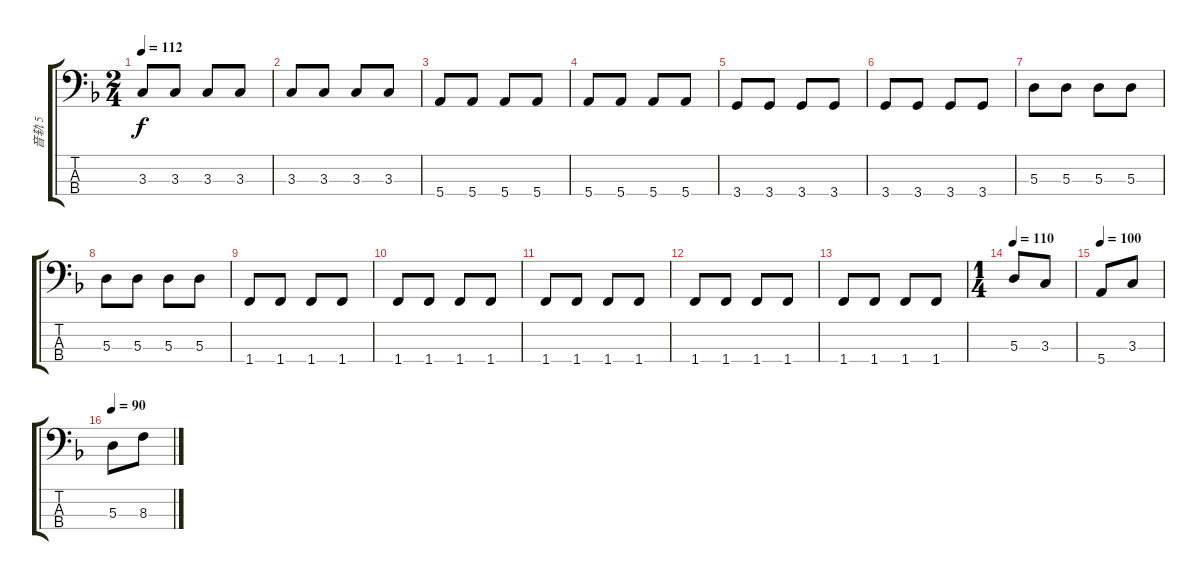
\track ("音轨 5" "音轨 5") {instrument electricbassfinger}
\staff {score tabs}
\tuning (G2 D2 A1 E1) {hide}
\ts (2 4)
\tempo 112
\clef f4
\ks f
3.3.8{dy f} 3.3.8 3.3.8 3.3.8 |
3.3.8 3.3.8 3.3.8 3.3.8 |
5.4.8 5.4.8 5.4.8 5.4.8 |
5.4.8 5.4.8 5.4.8 5.4.8 |
3.4.8 3.4.8 3.4.8 3.4.8 |
3.4.8 3.4.8 3.4.8 3.4.8 |
5.3.8 5.3.8 5.3.8 5.3.8 |
5.3.8 5.3.8 5.3.8 5.3.8 |
1.4.8 1.4.8 1.4.8 1.4.8 |
1.4.8 1.4.8 1.4.8 1.4.8 |
1.4.8 1.4.8 1.4.8 1.4.8 |
1.4.8 1.4.8 1.4.8 1.4.8 |
1.4.8 1.4.8 1.4.8 1.4.8 |
\ts (1 4)
\tempo 110
5.3.8 3.3.8 |
\tempo 100
5.4.8 3.3.8 |
\tempo 90
5.3.8 8.3.8
